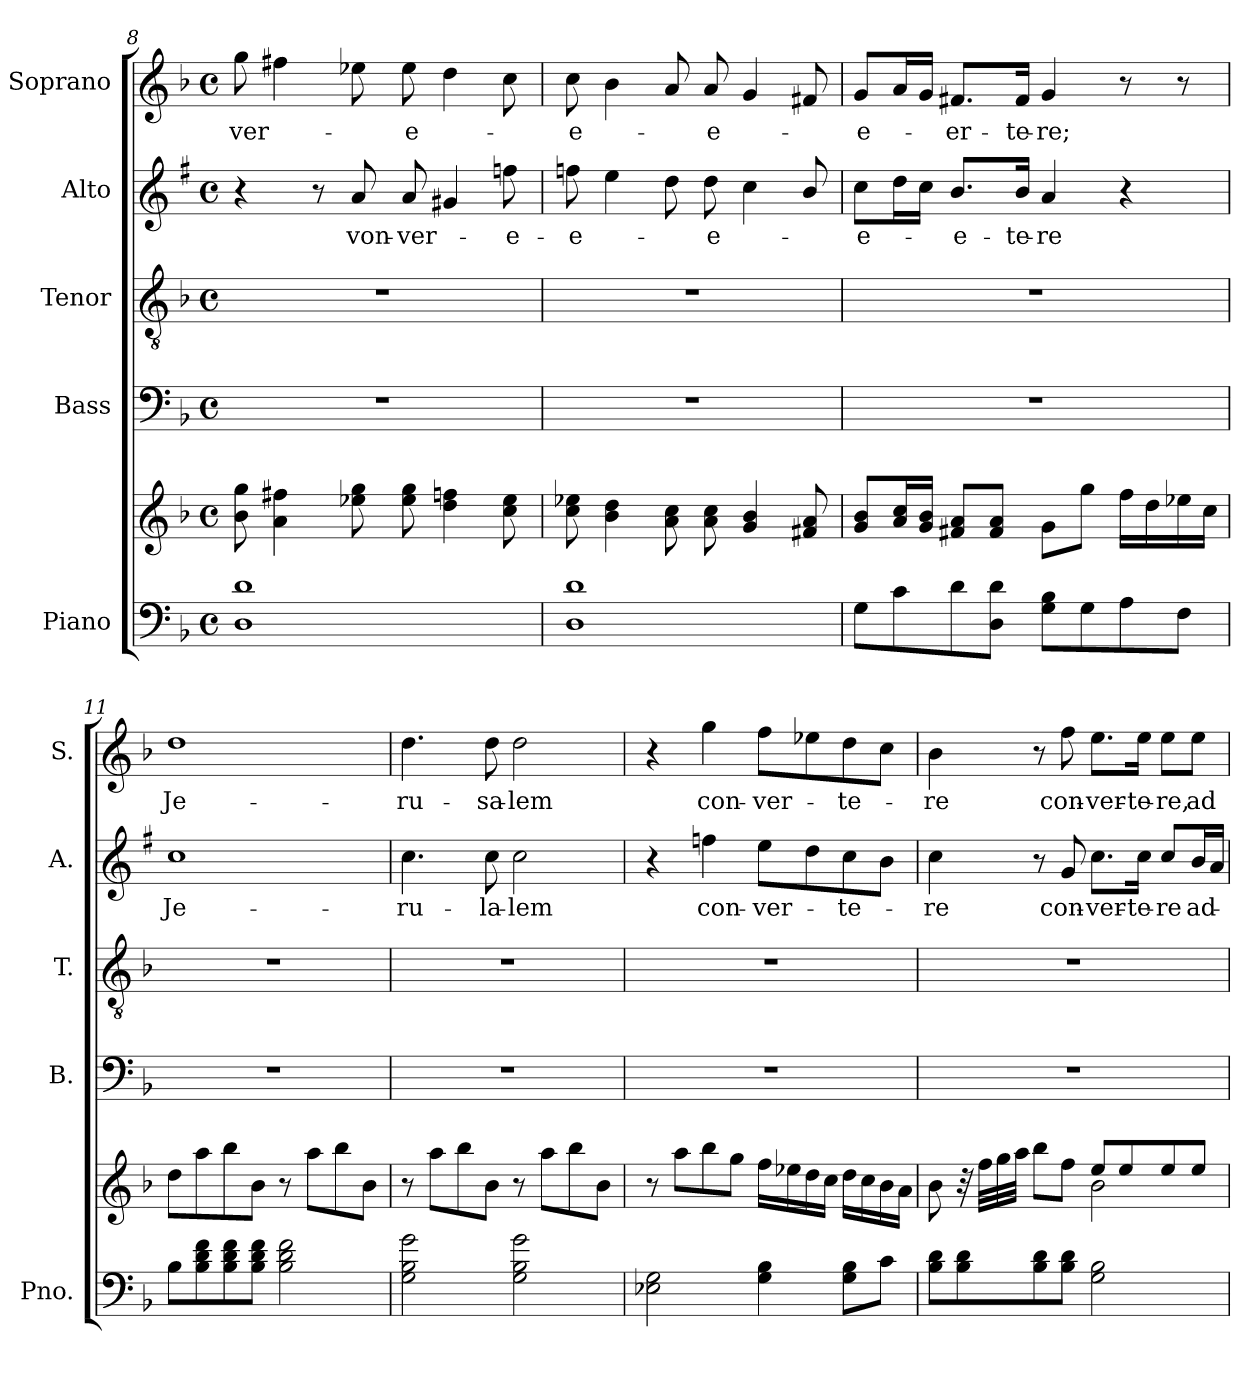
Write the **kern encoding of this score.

**kern	**kern	**kern	**kern	**kern	**text	**kern	**text
*part5	*part5	*part4	*part3	*part2	*part2	*part1	*part1
*staff6	*staff5	*staff4	*staff3	*staff2	*staff2	*staff1	*staff1
*I"Piano	*	*I"Bass	*I"Tenor	*I"Alto	*	*I"Soprano	*
*I'Pno.	*	*I'B.	*I'T.	*I'A.	*	*I'S.	*
!!LO:PB:g=z
*clefF4	*clefG2	*clefF4	*clefGv2	*clefG2	*	*clefG2	*
*	*	*	*	*ITrd1c2	*	*	*
*k[b-]	*k[b-]	*k[b-]	*k[b-]	*k[b-]	*	*k[b-]	*
*M4/4	*M4/4	*M4/4	*M4/4	*M4/4	*	*M4/4	*
*met(c)	*met(c)	*met(c)	*met(c)	*met(c)	*	*met(c)	*
=8	=8	=8	=8	=8	=8	=8	=8
!	!	!	!	!	!	!	!LO:LY:b
1D 1d	8b-\ 8gg\	1r	1r	4r	.	8gg\	-ver-
.	4a\ 4ff#X\	.	.	.	.	4ff#X\	.
.	.	.	.	8r	.	.	.
!	!	!	!	!	!LO:LY:b	!	!
.	8ee-X\ 8gg\	.	.	8g/	von-	8ee-X\	.
!	!	!	!	!	!LO:LY:b	!	!LO:LY:b
.	8ee-\ 8gg\	.	.	8g/	-ver-	8ee-\	-e-
.	4dd\ 4ffn\	.	.	4f#X/	.	4dd\	.
!	!	!	!	!	!LO:LY:b	!	!
.	8cc\ 8ee-\	.	.	8ee-X\	-e-	8cc\	.
=9	=9	=9	=9	=9	=9	=9	=9
!	!	!	!	!	!LO:LY:b	!	!LO:LY:b
1D 1d	8cc\ 8ee-X\	1r	1r	8ee-X\	-e-	8cc\	-e-
.	4b-\ 4dd\	.	.	4dd\	.	4b-\	.
.	8a\ 8cc\	.	.	8cc\	.	8a/	.
!	!	!	!	!	!LO:LY:b	!	!LO:LY:b
.	8a\ 8cc\	.	.	8cc\	-e-	8a/	-e-
.	4g/ 4b-/	.	.	4b-\	.	4g/	.
.	8f#X/ 8a/	.	.	8a/	.	8f#X/	.
=10	=10	=10	=10	=10	=10	=10	=10
!	!	!	!	!	!LO:LY:b	!	!LO:LY:b
8G\L	8g/ 8b-/L	1r	1r	8b-\L	-e-	8g/L	-e-
8c\	16a/ 16cc/L	.	.	16cc\L	.	16a/L	.
.	16g/ 16b-/JJ	.	.	16b-\JJ	.	16g/JJ	.
!	!	!	!	!	!LO:LY:b	!	!LO:LY:b
8d\	8f#X/ 8a/L	.	.	8.a/L	-e-	8.f#X/L	-er-
8D\ 8d\J	8f#/ 8a/J	.	.	.	.	.	.
!	!	!	!	!	!LO:LY:b	!	!LO:LY:b
.	.	.	.	16a/Jk	-te-	16f#/Jk	-te-
!	!	!	!	!	!LO:LY:b	!	!LO:LY:b
8G\ 8B-\L	8g\L	.	.	4g/	-re	4g/	-re;
8G\	8gg\J	.	.	.	.	.	.
8A\	16ff\LL	.	.	4r	.	8r	.
.	16dd\	.	.	.	.	.	.
8F\J	16ee-X\	.	.	.	.	8r	.
.	16cc\JJ	.	.	.	.	.	.
!!LO:LB:g=z
=11	=11	=11	=11	=11	=11	=11	=11
!	!	!	!	!	!LO:LY:b	!	!LO:LY:b
8B-\L	8dd\L	1r	1r	1b-	Je-	1dd	Je-
8B-\ 8d\ 8f\	8aa\	.	.	.	.	.	.
8B-\ 8d\ 8f\	8bb-\	.	.	.	.	.	.
8B-\ 8d\ 8f\J	8b-\J	.	.	.	.	.	.
2B-\ 2d\ 2f\	8r	.	.	.	.	.	.
.	8aa\L	.	.	.	.	.	.
.	8bb-\	.	.	.	.	.	.
.	8b-\J	.	.	.	.	.	.
=12	=12	=12	=12	=12	=12	=12	=12
!	!	!	!	!	!LO:LY:b	!	!LO:LY:b
2G\ 2B-\ 2g\	8r	1r	1r	4.b-\	-ru-	4.dd\	-ru-
.	8aa\L	.	.	.	.	.	.
.	8bb-\	.	.	.	.	.	.
!	!	!	!	!	!LO:LY:b	!	!LO:LY:b
.	8b-\J	.	.	8b-\	-la-	8dd\	-sa-
!	!	!	!	!	!LO:LY:b	!	!LO:LY:b
2G\ 2B-\ 2g\	8r	.	.	2b-\	-lem	2dd\	-lem
.	8aa\L	.	.	.	.	.	.
.	8bb-\	.	.	.	.	.	.
.	8b-\J	.	.	.	.	.	.
=13	=13	=13	=13	=13	=13	=13	=13
2E-X\ 2G\	8r	1r	1r	4r	.	4r	.
.	8aa\L	.	.	.	.	.	.
!	!	!	!	!	!LO:LY:b	!	!LO:LY:b
.	8bb-\	.	.	4ee-X\	con-	4gg\	con-
.	8gg\J	.	.	.	.	.	.
!	!	!	!	!	!LO:LY:b	!	!LO:LY:b
4G\ 4B-\	16ff\LL	.	.	8dd\L	-ver-	8ff\L	-ver-
.	16ee-X\	.	.	.	.	.	.
.	16dd\	.	.	8cc\	.	8ee-X\	.
.	16cc\JJ	.	.	.	.	.	.
!	!	!	!	!	!LO:LY:b	!	!LO:LY:b
8G\ 8B-\L	16dd\LL	.	.	8b-\	-te-	8dd\	-te-
.	16cc\	.	.	.	.	.	.
8c\J	16b-\	.	.	8a\J	.	8cc\J	.
.	16a\JJ	.	.	.	.	.	.
!!LO:PB:g=z
=14	=14	=14	=14	=14	=14	=14	=14
*	*^	*	*	*	*	*	*
!	!	!	!	!	!	!LO:LY:b	!	!LO:LY:b
8B-\ 8d\L	8b-\	2ryy	1r	1r	4b-\	-re	4b-\	-re
8B-\ 8d\	32r	.	.	.	.	.	.	.
.	32ff\LLL	.	.	.	.	.	.	.
.	32gg\	.	.	.	.	.	.	.
.	32aa\JJJ	.	.	.	.	.	.	.
8B-\ 8d\	8bb-\L	.	.	.	8r	.	8r	.
!	!	!	!	!	!	!LO:LY:b	!	!LO:LY:b
8B-\ 8d\J	8ff\J	.	.	.	8f/	con-	8ff\	con-
!	!	!	!	!	!	!LO:LY:b	!	!LO:LY:b
2G\ 2B-\	8ee/L	2b-\	.	.	8.b-\L	-ver-	8.ee\L	-ver-
.	8ee/	.	.	.	.	.	.	.
!	!	!	!	!	!	!LO:LY:b	!	!LO:LY:b
.	.	.	.	.	16b-\Jk	-te-	16ee\Jk	-te-
!	!	!	!	!	!	!LO:LY:b	!	!LO:LY:b
.	8ee/	.	.	.	8b-/L	-re	8ee\L	-re,
!	!	!	!	!	!	!LO:LY:b	!	!LO:LY:b
.	8ee/J	.	.	.	16a/L	ad-	8ee\J	ad
.	.	.	.	.	16g/JJ	.	.	.
*	*v	*v	*	*	*	*	*	*
=	=	=	=	=	=	=	=
*-	*-	*-	*-	*-	*-	*-	*-
